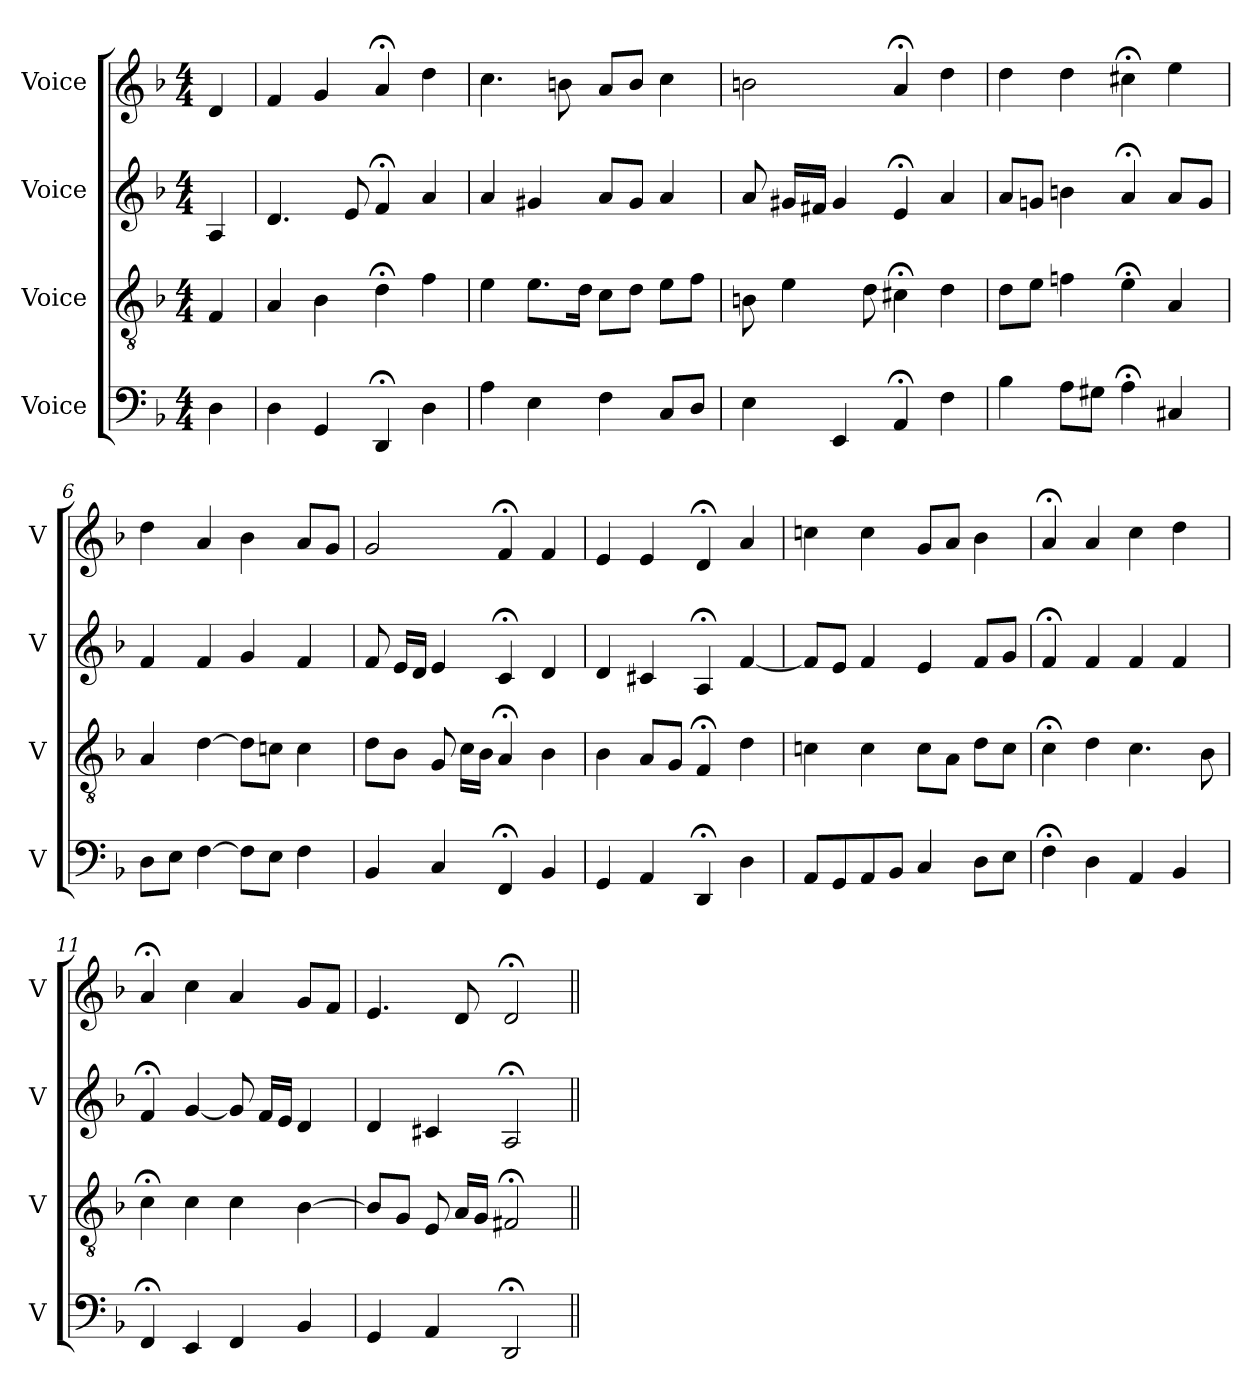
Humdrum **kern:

**kern	**kern	**kern	**kern
*part4	*part3	*part2	*part1
*staff4	*staff3	*staff2	*staff1
*I"Voice	*I"Voice	*I"Voice	*I"Voice
*I'V	*I'V	*I'V	*I'V
*clefF4	*clefGv2	*clefG2	*clefG2
*k[b-]	*k[b-]	*k[b-]	*k[b-]
*M4/4	*M4/4	*M4/4	*M4/4
=	=	=	=
4D	4F	4A	4d
=2	=2	=2	=2
4D	4A	4.d	4f
4GG	4B-	.	4g
.	.	8e	.
4DD;<	4d;<	4f;<	4a;<
4D	4f	4a	4dd
=3	=3	=3	=3
4A	4e	4a	4.cc
4E	8.eL	4g#X	.
.	.	.	8bn
.	16dJk	.	.
4F	8cL	8aL	8aL
.	8dJ	8g#J	8bJ
8CL	8eL	4a	4cc
8DJ	8fJ	.	.
=4	=4	=4	=4
4E	8Bn	8a	2bn
.	4e	16g#XLL	.
.	.	16f#XJJ	.
4EE	.	4g#	.
.	8d	.	.
4AA;<	4c#X;<	4e;<	4a;<
4F	4d	4a	4dd
=5	=5	=5	=5
4B-	8dL	8aL	4dd
.	8eJ	8gnJ	.
8AL	4fn	4bn	4dd
8G#XJ	.	.	.
4A;<	4e;<	4a;<	4cc#X;<
4C#X	4A	8aL	4ee
.	.	8gJ	.
=6	=6	=6	=6
8DL	4A	4f	4dd
8EJ	.	.	.
[4F	[4d	4f	4a
8FL]	8dL]	4g	4b-
8EJ	8cnJ	.	.
4F	4c	4f	8aL
.	.	.	8gJ
=7	=7	=7	=7
4BB-	8dL	8f	2g
.	8B-J	16eLL	.
.	.	16dJJ	.
4C	8G	4e	.
.	16cLL	.	.
.	16B-JJ	.	.
4FF;<	4A;<	4c;<	4f;<
4BB-	4B-	4d	4f
=8	=8	=8	=8
4GG	4B-	4d	4e
4AA	8AL	4c#X	4e
.	8GJ	.	.
4DD;<	4F;<	4A;<	4d;<
4D	4d	[4f	4a
=9	=9	=9	=9
8AAL	4cn	8fL]	4ccn
8GG	.	8eJ	.
8AA	4c	4f	4cc
8BB-J	.	.	.
4C	8cL	4e	8gL
.	8AJ	.	8aJ
8DL	8dL	8fL	4b-
8EJ	8cJ	8gJ	.
=10	=10	=10	=10
4F;<	4c;<	4f;<	4a;<
4D	4d	4f	4a
4AA	4.c	4f	4cc
4BB-	.	4f	4dd
.	8B-	.	.
=11	=11	=11	=11
4FF;<	4c;<	4f;<	4a;<
4EE	4c	[4g	4cc
4FF	4c	8g]	4a
.	.	16fLL	.
.	.	16eJJ	.
4BB-	[4B-	4d	8gL
.	.	.	8fJ
=12	=12	=12	=12
4GG	8B-L]	4d	4.e
.	8GJ	.	.
4AA	8E	4c#X	.
.	16ALL	.	8d
.	16GJJ	.	.
2DD;<	2F#X;<	2A;<	2d;<
=||	=||	=||	=||
*-	*-	*-	*-
